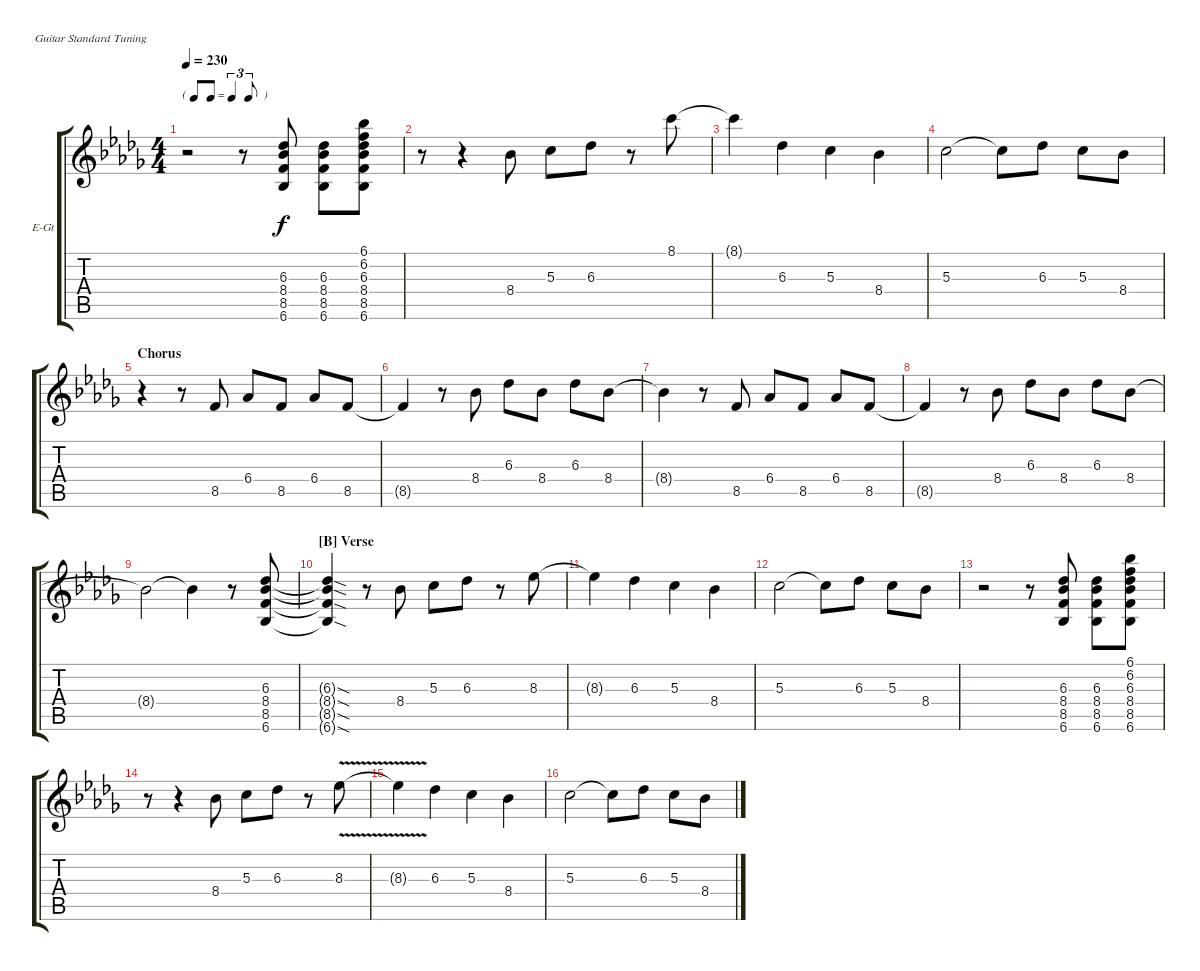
\defaultSystemsLayout 4
\bracketExtendMode groupsimilarinstruments
\firstSystemTrackNameOrientation horizontal
\otherSystemsTrackNameOrientation horizontal
\track ("Electric Guitar" "E-Gt") {multiBarRest instrument overdrivenguitar}
\staff {score tabs}
\tuning (E4 B3 G3 D3 A2 E2)
\ts (4 4)
\tf triplet8th
\tempo 230
\clef g2
\ks bbminor
r.2{dy f} r.8 (6.6 8.5 8.4 6.3).8 (6.6 8.5 8.4 6.3).8 (8.4 6.3 6.2 6.1 6.6 8.5).8 |
r.8 r.4 8.4.8 5.3.8 6.3.8 r.8 8.1.8 |
8.1{t}.4 6.3.4 5.3.4 8.4.4 |
5.3.2 5.3{t}.8 6.3.8 5.3.8 8.4.8 |
\section ("" "Chorus")
r.4 r.8 8.5.8 6.4.8 8.5.8 6.4.8 8.5.8 |
8.5{t}.4 r.8 8.4.8 6.3.8 8.4.8 6.3.8 8.4.8 |
8.4{t}.4 r.8 8.5.8 6.4.8 8.5.8 6.4.8 8.5.8 |
8.5{t}.4 r.8 8.4.8 6.3.8 8.4.8 6.3.8 8.4.8 |
8.4{t}.2 8.4{t}.4 r.8 (8.5 8.4 6.3 6.6).8 |
\section ("B" "Verse")
(8.5{sod t} 8.4{sod t} 6.3{sod t} 6.6{sod t}).4 r.8 8.4.8 5.3.8 6.3.8 r.8 8.3.8 |
8.3{t}.4 6.3.4 5.3.4 8.4.4 |
5.3.2 5.3{t}.8 6.3.8 5.3.8 8.4.8 |
r.2 r.8 (6.6 8.5 8.4 6.3).8 (6.6 8.5 8.4 6.3).8 (8.4 6.3 6.2 6.1 6.6 8.5).8 |
r.8 r.4 8.4.8 5.3.8 6.3.8 r.8 8.3{v}.8 |
8.3{v t}.4 6.3.4 5.3.4 8.4.4 |
5.3.2 5.3{t}.8 6.3.8 5.3.8 8.4.8
